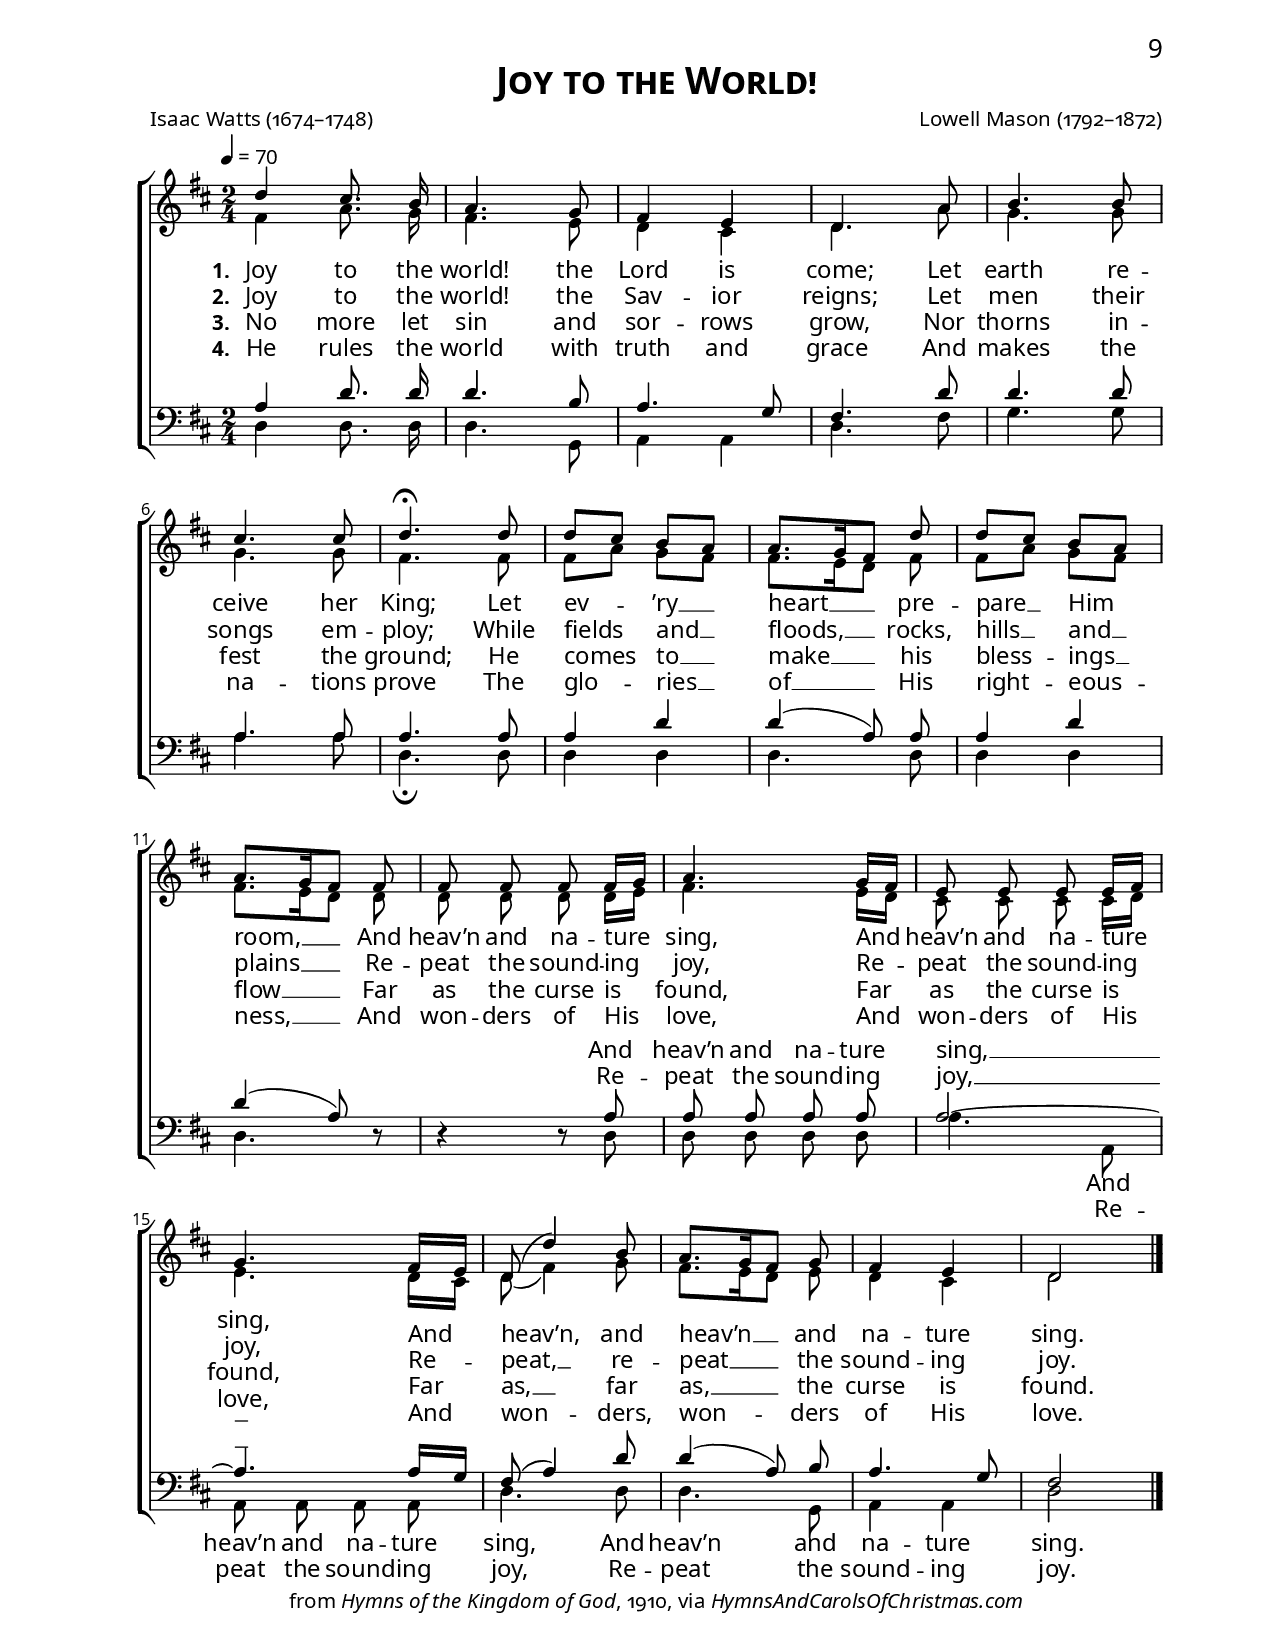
\version "2.14.2"
\include "util.ly"
\header {
  title = \markup{\override #'(font-name . "Garamond Premier Pro Semibold"){ \abs-fontsize #18 \smallCapsOldStyle"Joy to the World!"}}
  poet = \markup\oldStyleNum"Isaac Watts (1674–1748)"
  composer = \markup\oldStyleNum"Lowell Mason (1792–1872)"
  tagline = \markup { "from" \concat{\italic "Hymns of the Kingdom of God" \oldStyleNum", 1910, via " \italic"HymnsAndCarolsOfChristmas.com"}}
}
\paper {
  paper-height = 11\in
  paper-width = 8.5\in
  indent = 0\in
  %system-system-spacing = #'((basic-distance . 10) (padding . 0))
  system-system-spacing =
    #'((basic-distance . 0)
       (minimum-distance . 0)
       (padding . -5)
       (stretchability . 100))
  ragged-last-bottom = ##f
  ragged-bottom = ##f
  two-sided = ##t
  inner-margin = 1\in
  outer-margin = 0.75\in
  top-margin = 0.26\in
  bottom-margin = 0.25\in
  first-page-number = #009
  print-first-page-number = ##t
  headerLine = ""
  oddHeaderMarkup = \markup\fill-line{
     \override #'(font-name . "Garamond Premier Pro")\abs-fontsize #12.5
     \combine 
        \fill-line{"" \on-the-fly #print-page-number-check-first
        \oldStylePageNum""
        }
        \fill-line{\headerLine}
  }
  evenHeaderMarkup = \markup {
     \override #'(font-name . "Garamond Premier Pro")\abs-fontsize #12.5
     \combine
        \on-the-fly #print-page-number-check-first
        \oldStylePageNum""
        \fill-line{\headerLine}
  }
}
#(set-global-staff-size 18) \paper{ #(define fonts (make-pango-font-tree "Garamond Premier Pro" "Garamond Premier Pro" "Garamond Premier Pro" (/ 18 20))) }
global = {
  \key d \major
  \time 2/4
  \autoBeamOff
  \override DynamicLineSpanner #'staff-padding = #0.0
  \override DynamicLineSpanner #'Y-extent = #'(0.5 . 1)
}

sopMusic = \relative c'' {
  \tempo 4 = 70
  d4 cis8.\noBeam b16 |
  a4. g8 |
  fis4 e |
  d4. a'8 |
  b4. b8 | \break
  
  cis4. cis8 |
  d4.\fermata d8 |
  d[ cis] b[ a] |
  a8.[ g16 fis8] d' |
  d[ cis] b[ a] | \break
  
  a8.[ g16 fis8] fis |
  fis\noBeam fis\noBeam fis\noBeam fis16[ g] |
  a4. g16[ fis] |
  e8\noBeam e\noBeam e\noBeam e16[ fis] | \break
  
  g4. fis16[ e] |
  d8( d'4) b8 |
  a8.[ g16 fis8] g |
  fis4 e |
  d2 \bar "|."
}
sopWords = \lyricmode {
  
}

altoMusic = \relative c' {
  fis4 a8.\noBeam g16 |
  fis4. e8 |
  d4 cis |
  d4. a'8 |
  g4. g8 |
  
  g4. g8 |
  fis4. fis8 |
  fis8[ a] g[ fis] |
  fis8.[ e16 d8] fis |
  fis[ a] g[ fis] |
  
  fis8.[ e16 d8] d |
  d\noBeam d\noBeam d\noBeam d16[ e] |
  fis4. e16[ d] |
  cis8\noBeam cis\noBeam cis\noBeam cis16[ d] |
  
  e4. d16[ cis] |
  d8( fis4) g8 |
  fis8.[ e16 d8] e8 |
  d4 cis |
  d2
}
altoWords = \lyricmode {
  \dropLyricsV
  \set stanza = "1. "
  Joy to the world! the Lord is come;
  Let earth re -- ceive her King;
  Let ev -- ’ry __ heart __ pre -- pare __ Him
  \raiseLyrics
  room, __
  And heav’n and na -- ture sing,
  And heav’n and na -- ture sing,
  \dropLyricsXV
  And heav’n, and heav’n __ and na -- ture sing.
}
altoWordsII = \lyricmode {
  \dropLyricsV
  \set stanza = "2. "
  Joy to the world! the Sav -- ior reigns;
  Let men their songs em -- ploy;
  While fields and __ floods, __ rocks, hills __ and __
  \raiseLyrics
  plains __
  
  Re -- peat the sound -- ing joy,
  Re -- peat the sound -- ing joy,
  \dropLyricsXV
  Re -- peat, __ re -- peat __ the sound -- ing joy.
}
altoWordsIII = \lyricmode {
  \dropLyricsV
  \set stanza = "3. "
  No more let sin and sor -- rows grow,
  Nor thorns in -- fest the ground;
  He comes to __ make __ his bless -- ings __
  \raiseLyrics flow __
  Far as the curse is found,
  Far as the curse is found,
  \dropLyricsXV
  Far as, __ far as, __ the curse is found.
}
altoWordsIV = \lyricmode {
  \dropLyricsV
  \set stanza = "4. "
  He rules the world with truth and grace
  And makes the na -- tions prove
  The glo -- ries __ of __ His right -- eous --
  \raiseLyrics
  ness, __
  
  And won -- ders of His love,  
  And won -- ders of His love,
  \dropLyricsXV
  And won -- ders, won -- ders of His love.
}

tenorMusic = \relative c' {
  a4 d8.\noBeam d16 |
  d4. b8 |
  a4. g8 |
  fis4. d'8 |
  d4. d8 |
  
  a4. a8 |
  a4. a8 |
  a4 d |
  d( a8)\noBeam a8 |
  a4 d |
  
  d( a8) d,\rest |
  d4\rest d8\rest a' |
  a\noBeam a\noBeam a\noBeam a\noBeam |
  a2~ |
  
  a4. a16[ g] |
  fis8( a4) d8 |
  d4( a8)\noBeam b |
  a4. g8 |
  fis2
}
tenorWords = \lyricmode {
  \repeat unfold 22 { \skip 1 }
  And heav’n and na -- ture sing, __
}
tenorWordsII = \lyricmode {
  \repeat unfold 22 { \skip 1 }
  Re -- peat the sound -- ing joy, __
}
tenorWordsIII = \lyricmode {
  \repeat unfold 22 { \skip 1 }
  And won -- ders of His love, __
}

bassMusic = \relative c {
  d4 d8.\noBeam d16 |
  d4. g,8 |
  a4 a |
  d4. fis8 |
  g4. g8 |
  
  a4. a8 |
  d,4.\fermata d8 |
  d4 d |
  d4. d8 |
  d4 d |
  
  d4. s8 |
  s4. d8 |
  d\noBeam d\noBeam d\noBeam d\noBeam |
  a'4. a,8 |
  
  a8\noBeam a\noBeam a\noBeam a\noBeam |
  d4. d8 |
  d4. g,8 |
  a4 a |
  d2
}
bassWords = \lyricmode {
  \repeat unfold 28 { \skip 1 }
  And heav’n and na -- ture sing,
  And heav’n and na -- ture sing.
}
bassWordsII = \lyricmode {
  \repeat unfold 28 { \skip 1 }
  Re -- peat the sound -- ing joy,
  Re -- peat the sound -- ing joy.
}
bassWordsIII = \lyricmode {
  \repeat unfold 28 { \skip 1 }
  And won -- ders of His love,
  And won -- ders of His love.
}

\score {
  <<
   \new ChoirStaff <<
%    \new Lyrics = sopranos \with { \override VerticalAxisGroup #'nonstaff-relatedstaff-spacing = #'((basic-distance . 1)) }
    \new Staff = women <<
      \new Voice = "sopranos" { \voiceOne << \global \sopMusic >> }
      \new Voice = "altos" { \voiceTwo << \global \altoMusic >> }
    >>
    \new Lyrics \with { alignAboveContext = "women" \override VerticalAxisGroup #'nonstaff-relatedstaff-spacing = #'((basic-distance . 1))} \lyricsto "sopranos" \sopWords
    \new Lyrics = "altosIV"  \with { alignBelowContext = "women" } \lyricsto "altos" \altoWordsIV
    \new Lyrics = "altosIII"  \with { alignBelowContext = "women" } \lyricsto "altos" \altoWordsIII
    \new Lyrics = "altosII"  \with { alignBelowContext = "women" } \lyricsto "altos" \altoWordsII
    \new Lyrics = "altos"  \with { alignBelowContext = "women" \override VerticalAxisGroup #'nonstaff-relatedstaff-spacing = #'((basic-distance . 1))} \lyricsto "altos" \altoWords
   \new Staff = men <<
      \clef bass
      \new Voice = "tenors" { \voiceOne << \global \tenorMusic >> }
      \new Voice = "basses" { \voiceTwo << \global \bassMusic >> }
    >>
    \new Lyrics \with { alignAboveContext = "men" \override VerticalAxisGroup #'nonstaff-relatedstaff-spacing = #'((basic-distance . 1)) } \lyricsto "tenors" \tenorWords
    \new Lyrics \with { alignAboveContext = "men" \override VerticalAxisGroup #'nonstaff-relatedstaff-spacing = #'((basic-distance . 1)) } \lyricsto "tenors" \tenorWordsII
%    \new Lyrics \with { alignAboveContext = "men" \override VerticalAxisGroup #'nonstaff-relatedstaff-spacing = #'((basic-distance . 1)) } \lyricsto "tenors" \tenorWordsIII
%    \new Lyrics \with { alignBelowContext = "men" \override VerticalAxisGroup #'nonstaff-relatedstaff-spacing = #'((basic-distance . 1)) } \lyricsto "basses" \bassWordsIII
    \new Lyrics \with { alignBelowContext = "men" \override VerticalAxisGroup #'nonstaff-relatedstaff-spacing = #'((basic-distance . 1)) } \lyricsto "basses" \bassWordsII
    \new Lyrics \with { alignBelowContext = "men" \override VerticalAxisGroup #'nonstaff-relatedstaff-spacing = #'((basic-distance . 1)) } \lyricsto "basses" \bassWords
  >>
%    \new PianoStaff << \new Staff { \new Voice { \pianoRH } } \new Staff { \clef "bass" \pianoLH } >>
  >>
  \layout {
  \context {
    \Lyrics
    \override LyricText #'font-size = #1.3
  }
    \context {
      \Score
      %\override SpacingSpanner #'base-shortest-duration = #(ly:make-moment 1 8)
      %\override SpacingSpanner #'common-shortest-duration = #(ly:make-moment 1 4)
    }
    \context {
      % Remove all empty staves
      % \Staff \RemoveEmptyStaves \override VerticalAxisGroup #'remove-first = ##t
    }
    \context {
      \Lyrics
      \override LyricText #'X-offset = #center-on-word
    }
  }
}

